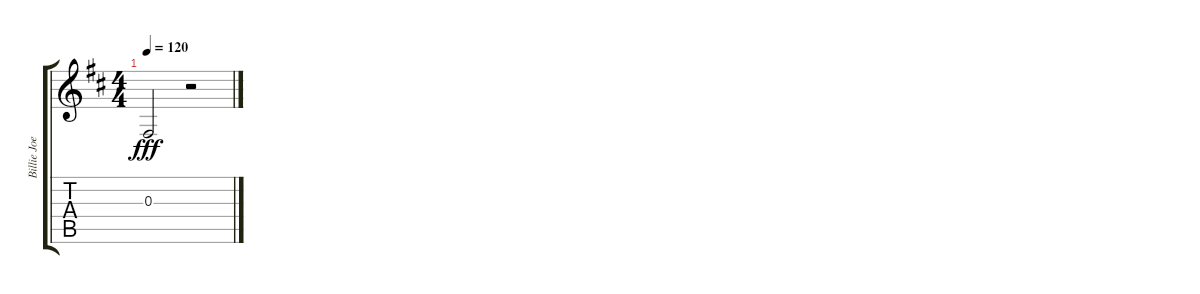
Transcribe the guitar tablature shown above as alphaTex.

\track ("Billie Joe (Vocals)" "Billie Joe") {instrument lead2sawtooth}
\staff {score tabs}
\tuning (Eb4 Bb3 Gb3 Db3 Ab2 Eb2) {hide}
\ts (4 4)
\tempo 120
\clef g2
\ks d
0.3.2{dy fff} r.2
